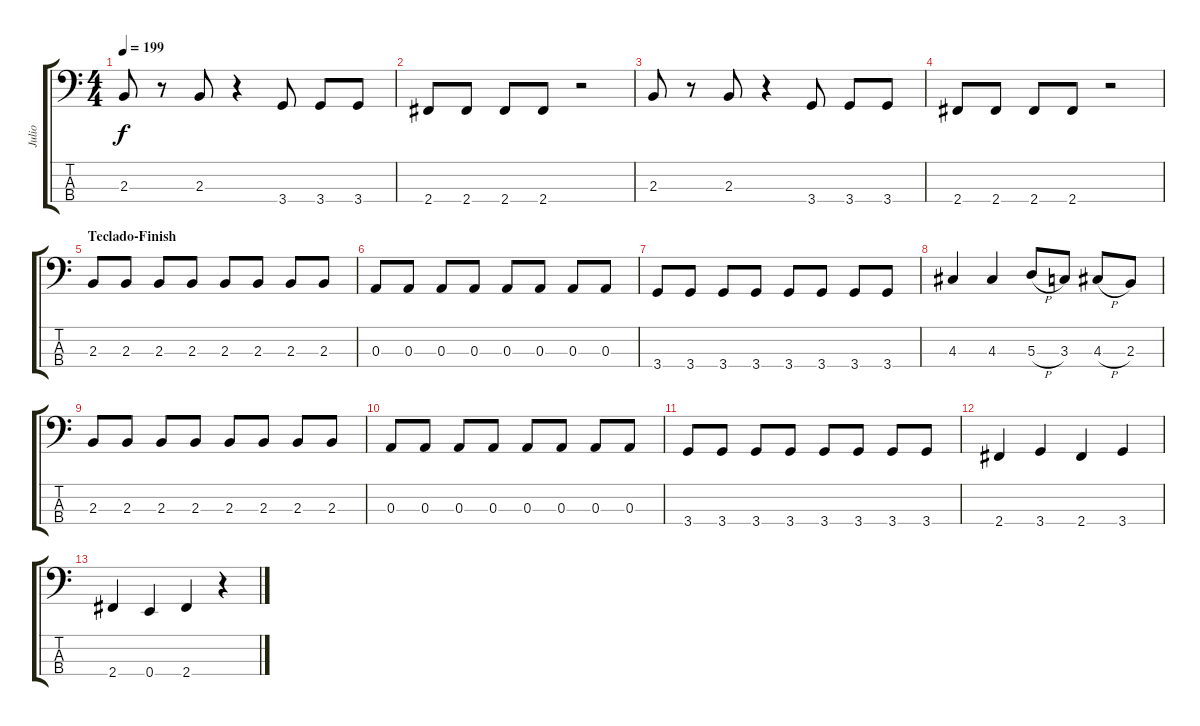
\track ("Julio" "Julio") {instrument electricbassfinger}
\staff {score tabs}
\tuning (G2 D2 A1 E1) {hide}
\ts (4 4)
\tempo 199
\clef f4
\ks c
2.3.8{dy f} r.8 2.3.8 r.4 3.4.8 3.4.8 3.4.8 |
2.4.8 2.4.8 2.4.8 2.4.8 r.2 |
2.3.8 r.8 2.3.8 r.4 3.4.8 3.4.8 3.4.8 |
2.4.8 2.4.8 2.4.8 2.4.8 r.2 |
\section ("" "Teclado-Finish")
2.3.8 2.3.8 2.3.8 2.3.8 2.3.8 2.3.8 2.3.8 2.3.8 |
0.3.8 0.3.8 0.3.8 0.3.8 0.3.8 0.3.8 0.3.8 0.3.8 |
3.4.8 3.4.8 3.4.8 3.4.8 3.4.8 3.4.8 3.4.8 3.4.8 |
4.3.4 4.3.4 5.3{h}.8 3.3.8 4.3{h}.8 2.3.8 |
2.3.8 2.3.8 2.3.8 2.3.8 2.3.8 2.3.8 2.3.8 2.3.8 |
0.3.8 0.3.8 0.3.8 0.3.8 0.3.8 0.3.8 0.3.8 0.3.8 |
3.4.8 3.4.8 3.4.8 3.4.8 3.4.8 3.4.8 3.4.8 3.4.8 |
2.4.4 3.4.4 2.4.4 3.4.4 |
2.4.4 0.4.4 2.4.4 r.4
